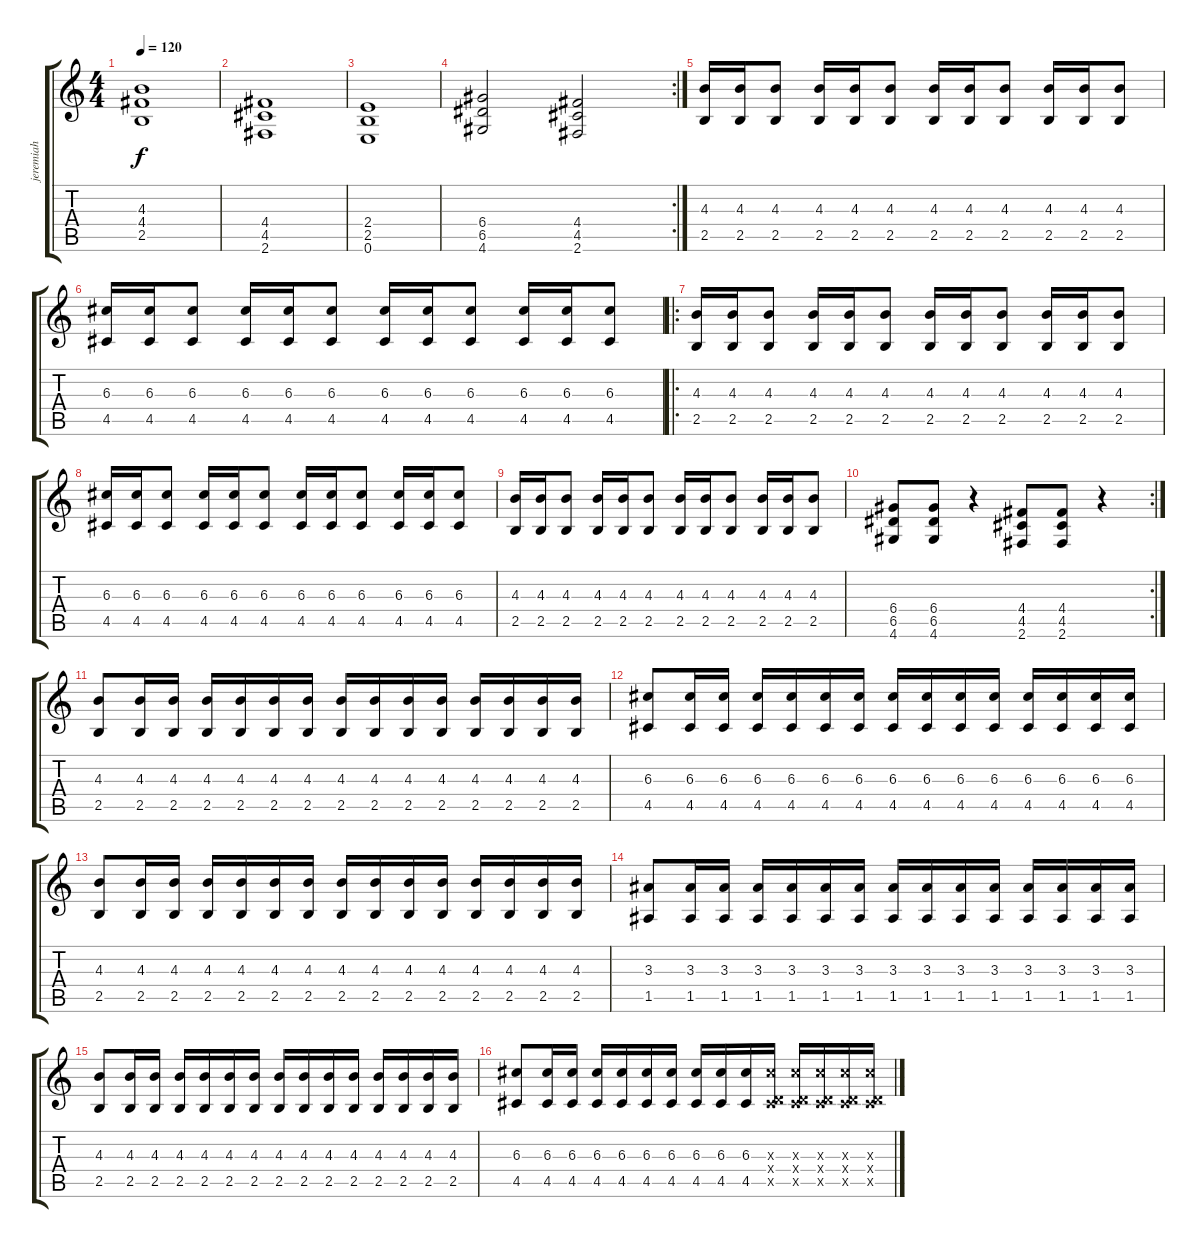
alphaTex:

\track ("jeremiah" "jeremiah") {instrument distortionguitar}
\staff {score tabs}
\tuning (E4 B3 G3 D3 A2 E2) {hide}
\ts (4 4)
\tempo 120
\tempo 100
\tempo 120
\clef g2
\ks c
(4.3 4.4 2.5).1{dy f instrument distortionguitar} |
(4.4 4.5 2.6).1 |
(2.4 2.5 0.6).1 |
\rc 2
(6.4 6.5 4.6).2 (4.4 4.5 2.6).2 |
(4.3 2.5).16 (4.3 2.5).16 (4.3 2.5).8 (4.3 2.5).16 (4.3 2.5).16 (4.3 2.5).8 (4.3 2.5).16 (4.3 2.5).16 (4.3 2.5).8 (4.3 2.5).16 (4.3 2.5).16 (4.3 2.5).8 |
(6.3 4.5).16 (6.3 4.5).16 (6.3 4.5).8 (6.3 4.5).16 (6.3 4.5).16 (6.3 4.5).8 (6.3 4.5).16 (6.3 4.5).16 (6.3 4.5).8 (6.3 4.5).16 (6.3 4.5).16 (6.3 4.5).8 |
\ro
(4.3 2.5).16 (4.3 2.5).16 (4.3 2.5).8 (4.3 2.5).16 (4.3 2.5).16 (4.3 2.5).8 (4.3 2.5).16 (4.3 2.5).16 (4.3 2.5).8 (4.3 2.5).16 (4.3 2.5).16 (4.3 2.5).8 |
(6.3 4.5).16 (6.3 4.5).16 (6.3 4.5).8 (6.3 4.5).16 (6.3 4.5).16 (6.3 4.5).8 (6.3 4.5).16 (6.3 4.5).16 (6.3 4.5).8 (6.3 4.5).16 (6.3 4.5).16 (6.3 4.5).8 |
(4.3 2.5).16 (4.3 2.5).16 (4.3 2.5).8 (4.3 2.5).16 (4.3 2.5).16 (4.3 2.5).8 (4.3 2.5).16 (4.3 2.5).16 (4.3 2.5).8 (4.3 2.5).16 (4.3 2.5).16 (4.3 2.5).8 |
\rc 2
(6.4 6.5 4.6).8 (6.4 6.5 4.6).8 r.4 (4.4 4.5 2.6).8 (4.4 4.5 2.6).8 r.4 |
(4.3 2.5).8 (4.3 2.5).16 (4.3 2.5).16 (4.3 2.5).16 (4.3 2.5).16 (4.3 2.5).16 (4.3 2.5).16 (4.3 2.5).16 (4.3 2.5).16 (4.3 2.5).16 (4.3 2.5).16 (4.3 2.5).16 (4.3 2.5).16 (4.3 2.5).16 (4.3 2.5).16 |
(6.3 4.5).8 (6.3 4.5).16 (6.3 4.5).16 (6.3 4.5).16 (6.3 4.5).16 (6.3 4.5).16 (6.3 4.5).16 (6.3 4.5).16 (6.3 4.5).16 (6.3 4.5).16 (6.3 4.5).16 (6.3 4.5).16 (6.3 4.5).16 (6.3 4.5).16 (6.3 4.5).16 |
(4.3 2.5).8 (4.3 2.5).16 (4.3 2.5).16 (4.3 2.5).16 (4.3 2.5).16 (4.3 2.5).16 (4.3 2.5).16 (4.3 2.5).16 (4.3 2.5).16 (4.3 2.5).16 (4.3 2.5).16 (4.3 2.5).16 (4.3 2.5).16 (4.3 2.5).16 (4.3 2.5).16 |
(3.3 1.5).8 (3.3 1.5).16 (3.3 1.5).16 (3.3 1.5).16 (3.3 1.5).16 (3.3 1.5).16 (3.3 1.5).16 (3.3 1.5).16 (3.3 1.5).16 (3.3 1.5).16 (3.3 1.5).16 (3.3 1.5).16 (3.3 1.5).16 (3.3 1.5).16 (3.3 1.5).16 |
(4.3 2.5).8 (4.3 2.5).16 (4.3 2.5).16 (4.3 2.5).16 (4.3 2.5).16 (4.3 2.5).16 (4.3 2.5).16 (4.3 2.5).16 (4.3 2.5).16 (4.3 2.5).16 (4.3 2.5).16 (4.3 2.5).16 (4.3 2.5).16 (4.3 2.5).16 (4.3 2.5).16 |
(6.3 4.5).8 (6.3 4.5).16 (6.3 4.5).16 (6.3 4.5).16 (6.3 4.5).16 (6.3 4.5).16 (6.3 4.5).16 (6.3 4.5).16 (6.3 4.5).16 (6.3 4.5).16 (6.3{x} 0.4{x} 4.5{x}).16 (6.3{x} 0.4{x} 4.5{x}).16 (6.3{x} 0.4{x} 4.5{x}).16 (6.3{x} 0.4{x} 4.5{x}).16 (6.3{x} 0.4{x} 4.5{x}).16
